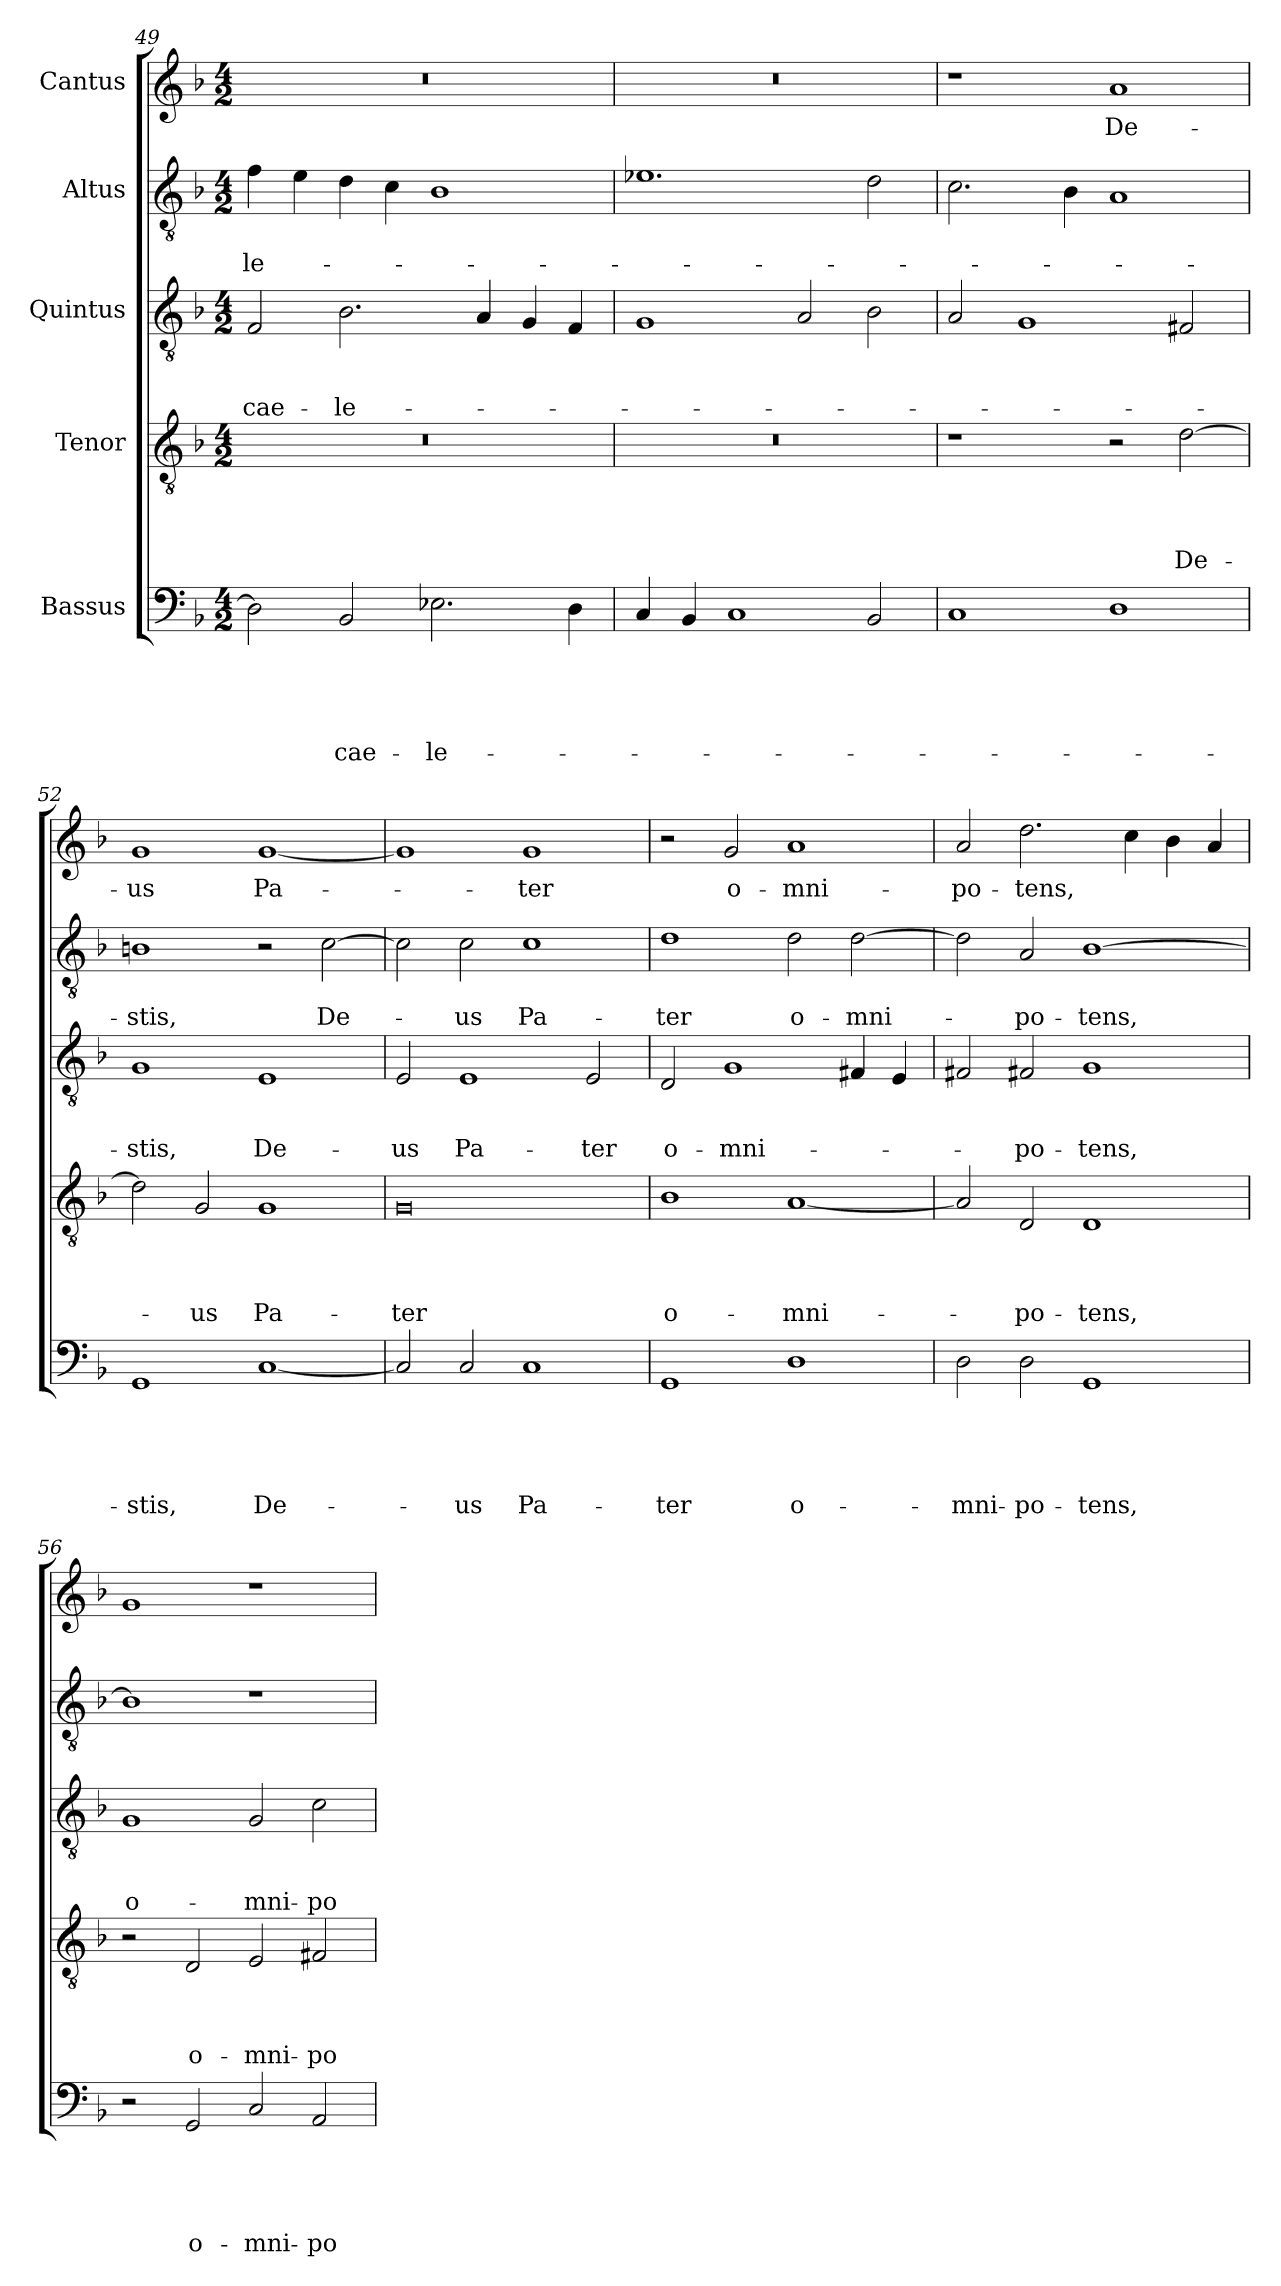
**kern	**text	**text	**text	**text	**text	**kern	**text	**text	**text	**text	**kern	**text	**text	**text	**kern	**text	**text	**kern	**text
*part5	*part5	*part5	*part5	*part5	*part5	*part4	*part4	*part4	*part4	*part4	*part3	*part3	*part3	*part3	*part2	*part2	*part2	*part1	*part1
*staff5	*staff5	*staff5	*staff5	*staff5	*staff5	*staff4	*staff4	*staff4	*staff4	*staff4	*staff3	*staff3	*staff3	*staff3	*staff2	*staff2	*staff2	*staff1	*staff1
*I"Bassus	*	*	*	*	*	*I"Tenor	*	*	*	*	*I"Quintus	*	*	*	*I"Altus	*	*	*I"Cantus	*
*clefF4	*	*	*	*	*	*clefGv2	*	*	*	*	*clefGv2	*	*	*	*clefGv2	*	*	*clefG2	*
*k[b-]	*	*	*	*	*	*k[b-]	*	*	*	*	*k[b-]	*	*	*	*k[b-]	*	*	*k[b-]	*
*M4/2	*	*	*	*	*	*M4/2	*	*	*	*	*M4/2	*	*	*	*M4/2	*	*	*M4/2	*
=49	=49	=49	=49	=49	=49	=49	=49	=49	=49	=49	=49	=49	=49	=49	=49	=49	=49	=49	=49
2D\]	.	.	.	.	.	0r	.	.	.	.	2F/	.	.	cae-	4f\	.	-le-	0r	.
.	.	.	.	.	.	.	.	.	.	.	.	.	.	.	4e\	.	.	.	.
2BB-/	.	.	.	.	cae-	.	.	.	.	.	2.B-\	.	.	-le-	4d\	.	.	.	.
.	.	.	.	.	.	.	.	.	.	.	.	.	.	.	4c\	.	.	.	.
2.E-X\	.	.	.	.	-le-	.	.	.	.	.	.	.	.	.	1B-\	.	.	.	.
.	.	.	.	.	.	.	.	.	.	.	4A/	.	.	.	.	.	.	.	.
.	.	.	.	.	.	.	.	.	.	.	4G/	.	.	.	.	.	.	.	.
4D\	.	.	.	.	.	.	.	.	.	.	4F/	.	.	.	.	.	.	.	.
=50	=50	=50	=50	=50	=50	=50	=50	=50	=50	=50	=50	=50	=50	=50	=50	=50	=50	=50	=50
4C/	.	.	.	.	.	0r	.	.	.	.	1G/	.	.	.	1.e-X\	.	.	0r	.
4BB-/	.	.	.	.	.	.	.	.	.	.	.	.	.	.	.	.	.	.	.
1C/	.	.	.	.	.	.	.	.	.	.	.	.	.	.	.	.	.	.	.
.	.	.	.	.	.	.	.	.	.	.	2A/	.	.	.	.	.	.	.	.
2BB-/	.	.	.	.	.	.	.	.	.	.	2B-\	.	.	.	2d\	.	.	.	.
=51	=51	=51	=51	=51	=51	=51	=51	=51	=51	=51	=51	=51	=51	=51	=51	=51	=51	=51	=51
1C/	.	.	.	.	.	1r	.	.	.	.	2A/	.	.	.	2.c\	.	.	1r	.
.	.	.	.	.	.	.	.	.	.	.	1G/	.	.	.	.	.	.	.	.
.	.	.	.	.	.	.	.	.	.	.	.	.	.	.	4B-\	.	.	.	.
1D\	.	.	.	.	.	2r	.	.	.	.	.	.	.	.	1A/	.	.	1a/	De-
.	.	.	.	.	.	[2d\	.	.	.	De-	2F#X/	.	.	.	.	.	.	.	.
=52	=52	=52	=52	=52	=52	=52	=52	=52	=52	=52	=52	=52	=52	=52	=52	=52	=52	=52	=52
1GG/	.	.	.	.	-stis,	2d\]	.	.	.	.	1G/	.	.	-stis,	1Bn\	.	-stis,	1g/	-us
.	.	.	.	.	.	2G/	.	.	.	-us	.	.	.	.	.	.	.	.	.
[1C/	.	.	.	.	De-	1G/	.	.	.	Pa-	1E/	.	.	De-	2r	.	.	[1g/	Pa-
.	.	.	.	.	.	.	.	.	.	.	.	.	.	.	[2c\	.	De-	.	.
=53	=53	=53	=53	=53	=53	=53	=53	=53	=53	=53	=53	=53	=53	=53	=53	=53	=53	=53	=53
2C/]	.	.	.	.	.	0G/	.	.	.	-ter	2E/	.	.	-us	2c\]	.	.	1g/]	.
2C/	.	.	.	.	-us	.	.	.	.	.	1E/	.	.	Pa-	2c\	.	-us	.	.
1C/	.	.	.	.	Pa-	.	.	.	.	.	.	.	.	.	1c\	.	Pa-	1g/	-ter
.	.	.	.	.	.	.	.	.	.	.	2E/	.	.	-ter	.	.	.	.	.
=54	=54	=54	=54	=54	=54	=54	=54	=54	=54	=54	=54	=54	=54	=54	=54	=54	=54	=54	=54
1GG/	.	.	.	.	-ter	1B-\	.	.	.	o-	2D/	.	.	o-	1d\	.	-ter	2r	.
.	.	.	.	.	.	.	.	.	.	.	1G/	.	.	-mni-	.	.	.	2g/	o-
1D\	.	.	.	.	o-	[1A/	.	.	.	-mni-	.	.	.	.	2d\	.	o-	1a/	-mni-
.	.	.	.	.	.	.	.	.	.	.	4F#X/	.	.	.	[2d\	.	-mni-	.	.
.	.	.	.	.	.	.	.	.	.	.	4E/	.	.	.	.	.	.	.	.
=55	=55	=55	=55	=55	=55	=55	=55	=55	=55	=55	=55	=55	=55	=55	=55	=55	=55	=55	=55
2D\	.	.	.	.	-mni-	2A/]	.	.	.	.	2F#X/	.	.	.	2d\]	.	.	2a/	-po-
2D\	.	.	.	.	-po-	2D/	.	.	.	-po-	2F#X/	.	.	-po-	2A/	.	-po-	2.dd\	-tens,
1GG/	.	.	.	.	-tens,	1D/	.	.	.	-tens,	1G/	.	.	-tens,	[1B-\	.	-tens,	.	.
.	.	.	.	.	.	.	.	.	.	.	.	.	.	.	.	.	.	4cc\	.
.	.	.	.	.	.	.	.	.	.	.	.	.	.	.	.	.	.	4b-\	.
.	.	.	.	.	.	.	.	.	.	.	.	.	.	.	.	.	.	4a/	.
=56	=56	=56	=56	=56	=56	=56	=56	=56	=56	=56	=56	=56	=56	=56	=56	=56	=56	=56	=56
2r	.	.	.	.	.	2r	.	.	.	.	1G/	.	.	o-	1B-\]	.	.	1g/	.
2GG/	.	.	.	.	o-	2D/	.	.	.	o-	.	.	.	.	.	.	.	.	.
2C/	.	.	.	.	-mni-	2E/	.	.	.	-mni-	2G/	.	.	-mni-	1r	.	.	1r	.
2AA/	.	.	.	.	-po-	2F#X/	.	.	.	-po-	2c\	.	.	-po-	.	.	.	.	.
=	=	=	=	=	=	=	=	=	=	=	=	=	=	=	=	=	=	=	=
*-	*-	*-	*-	*-	*-	*-	*-	*-	*-	*-	*-	*-	*-	*-	*-	*-	*-	*-	*-
